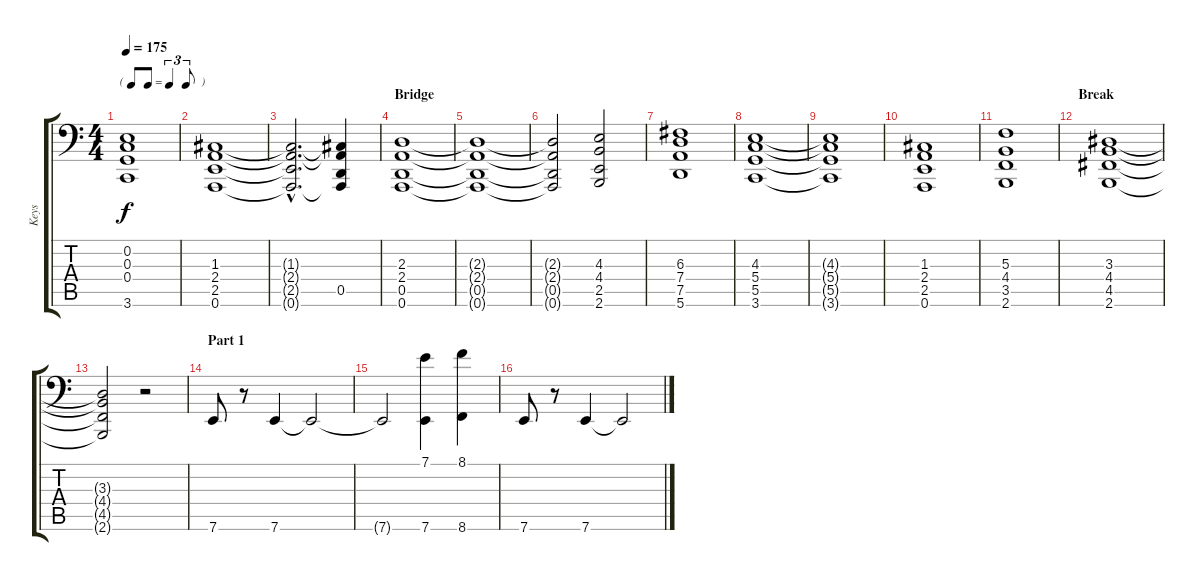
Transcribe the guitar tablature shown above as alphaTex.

\track ("Keys" "Keys") {instrument acousticgrandpiano}
\staff {score tabs}
\tuning (A3 E3 C3 G2 D2 A1) {hide}
\ts (4 4)
\tf triplet8th
\tempo 175
\clef f4
\ks c
(0.2 0.3 0.4 3.6).1{dy f} |
(1.3 2.4 2.5 0.6).1 |
(1.3{hac t} 2.4{hac t} 2.5{hac t} 0.6{hac t}).2{d} (1.3{t} 2.4{t} 0.5 0.6{t}).4 |
\section ("" "Bridge")
(2.3 2.4 0.5 0.6).1 |
(2.3{t} 2.4{t} 0.5{t} 0.6{t}).1 |
(2.3{t} 2.4{t} 0.5{t} 0.6{t}).2 (4.3 4.4 2.5 2.6).2 |
(6.3 7.4 7.5 5.6).1 |
(4.3 5.4 5.5 3.6).1 |
(4.3{t} 5.4{t} 5.5{t} 3.6{t}).1 |
(1.3 2.4 2.5 0.6).1 |
(5.3 4.4 3.5 2.6).1 |
\section ("" "Break")
(3.3 4.4 4.5 2.6).1 |
(3.3{t} 4.4{t} 4.5{t} 2.6{t}).2 r.2 |
\section ("" "Part 1")
7.6.8 r.8 7.6.4 7.6{t}.2 |
7.6{t}.2 (7.1 7.6).4 (8.1 8.6).4 |
7.6.8 r.8 7.6.4 7.6{t}.2
